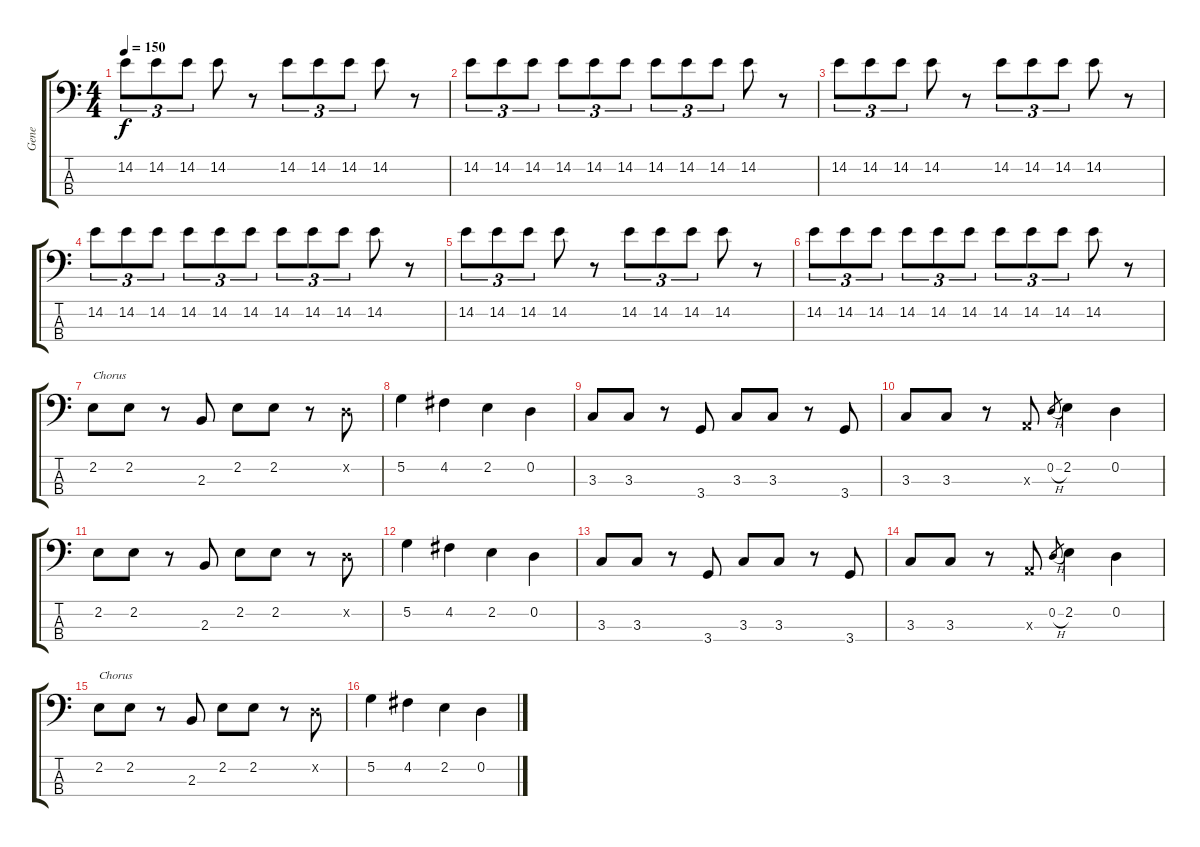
\track ("Gene" "Gene") {instrument electricbasspick}
\staff {score tabs}
\tuning (G2 D2 A1 E1) {hide}
\ts (4 4)
\tempo 150
\clef f4
\ks c
14.2.8{tu (3 2) dy f} 14.2.8{tu (3 2)} 14.2.8{tu (3 2)} 14.2.8 r.8 14.2.8{tu (3 2)} 14.2.8{tu (3 2)} 14.2.8{tu (3 2)} 14.2.8 r.8 |
14.2.8{tu (3 2)} 14.2.8{tu (3 2)} 14.2.8{tu (3 2)} 14.2.8{tu (3 2)} 14.2.8{tu (3 2)} 14.2.8{tu (3 2)} 14.2.8{tu (3 2)} 14.2.8{tu (3 2)} 14.2.8{tu (3 2)} 14.2.8 r.8 |
14.2.8{tu (3 2)} 14.2.8{tu (3 2)} 14.2.8{tu (3 2)} 14.2.8 r.8 14.2.8{tu (3 2)} 14.2.8{tu (3 2)} 14.2.8{tu (3 2)} 14.2.8 r.8 |
14.2.8{tu (3 2)} 14.2.8{tu (3 2)} 14.2.8{tu (3 2)} 14.2.8{tu (3 2)} 14.2.8{tu (3 2)} 14.2.8{tu (3 2)} 14.2.8{tu (3 2)} 14.2.8{tu (3 2)} 14.2.8{tu (3 2)} 14.2.8 r.8 |
14.2.8{tu (3 2)} 14.2.8{tu (3 2)} 14.2.8{tu (3 2)} 14.2.8 r.8 14.2.8{tu (3 2)} 14.2.8{tu (3 2)} 14.2.8{tu (3 2)} 14.2.8 r.8 |
14.2.8{tu (3 2)} 14.2.8{tu (3 2)} 14.2.8{tu (3 2)} 14.2.8{tu (3 2)} 14.2.8{tu (3 2)} 14.2.8{tu (3 2)} 14.2.8{tu (3 2)} 14.2.8{tu (3 2)} 14.2.8{tu (3 2)} 14.2.8 r.8 |
2.2.8{txt "Chorus"} 2.2.8 r.8 2.3.8 2.2.8 2.2.8 r.8 0.2{x}.8 |
5.2.4 4.2.4 2.2.4 0.2.4 |
3.3.8 3.3.8 r.8 3.4.8 3.3.8 3.3.8 r.8 3.4.8 |
3.3.8 3.3.8 r.8 0.3{x}.8 0.2{h}.8{gr} 2.2.4 0.2.4 |
2.2.8 2.2.8 r.8 2.3.8 2.2.8 2.2.8 r.8 0.2{x}.8 |
5.2.4 4.2.4 2.2.4 0.2.4 |
3.3.8 3.3.8 r.8 3.4.8 3.3.8 3.3.8 r.8 3.4.8 |
3.3.8 3.3.8 r.8 0.3{x}.8 0.2{h}.8{gr} 2.2.4 0.2.4 |
2.2.8{txt "Chorus"} 2.2.8 r.8 2.3.8 2.2.8 2.2.8 r.8 0.2{x}.8 |
5.2.4 4.2.4 2.2.4 0.2.4
